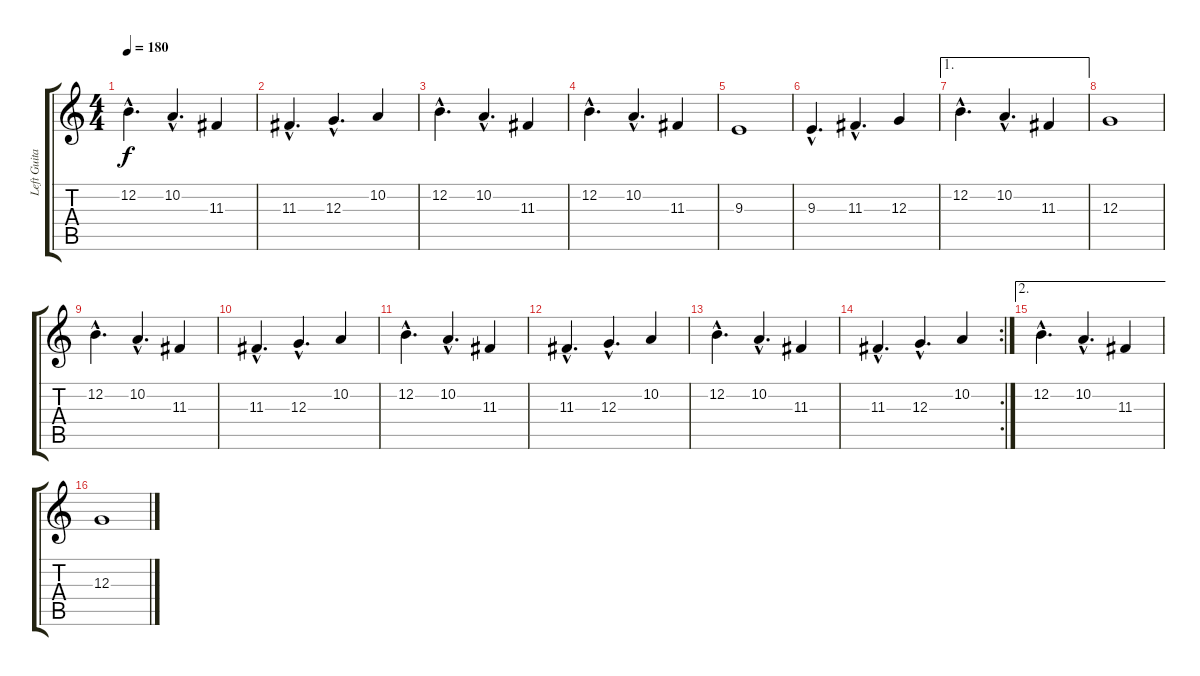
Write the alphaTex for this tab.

\track ("Left Guitar Synth" "Left Guita") {instrument pad5bowed}
\staff {score tabs}
\tuning (E4 B3 G3 D3 A2 E2) {hide}
\ts (4 4)
\tempo 180
\clef g2
\ks c
12.2{hac}.4{d dy f} 10.2{hac}.4{d} 11.3.4 |
11.3{hac}.4{d} 12.3{hac}.4{d} 10.2.4 |
12.2{hac}.4{d} 10.2{hac}.4{d} 11.3.4 |
12.2{hac}.4{d} 10.2{hac}.4{d} 11.3.4 |
9.3.1 |
9.3{hac}.4{d} 11.3{hac}.4{d} 12.3.4 |
\ae 1
12.2{hac}.4{d} 10.2{hac}.4{d} 11.3.4 |
12.3.1 |
12.2{hac}.4{d} 10.2{hac}.4{d} 11.3.4 |
11.3{hac}.4{d} 12.3{hac}.4{d} 10.2.4 |
12.2{hac}.4{d} 10.2{hac}.4{d} 11.3.4 |
11.3{hac}.4{d} 12.3{hac}.4{d} 10.2.4 |
12.2{hac}.4{d} 10.2{hac}.4{d} 11.3.4 |
\rc 2
11.3{hac}.4{d} 12.3{hac}.4{d} 10.2.4 |
\ae 2
12.2{hac}.4{d} 10.2{hac}.4{d} 11.3.4 |
12.3.1
